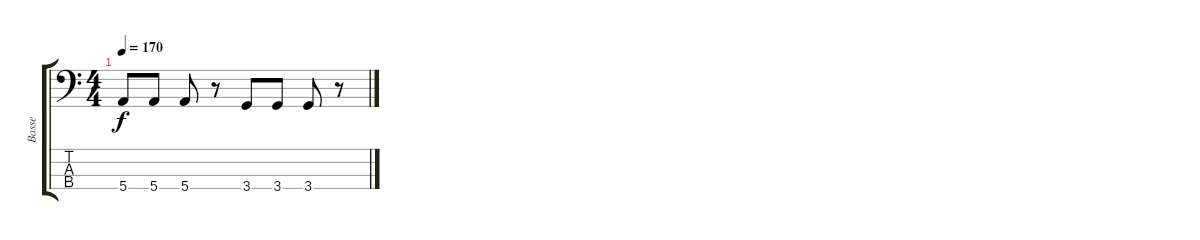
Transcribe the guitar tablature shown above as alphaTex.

\track ("Basse" "Basse") {instrument electricbassfinger}
\staff {score tabs}
\tuning (G2 D2 A1 E1) {hide}
\ts (4 4)
\tempo 170
\clef f4
\ks c
5.4.8{dy f} 5.4.8 5.4.8 r.8 3.4.8 3.4.8 3.4.8 r.8
